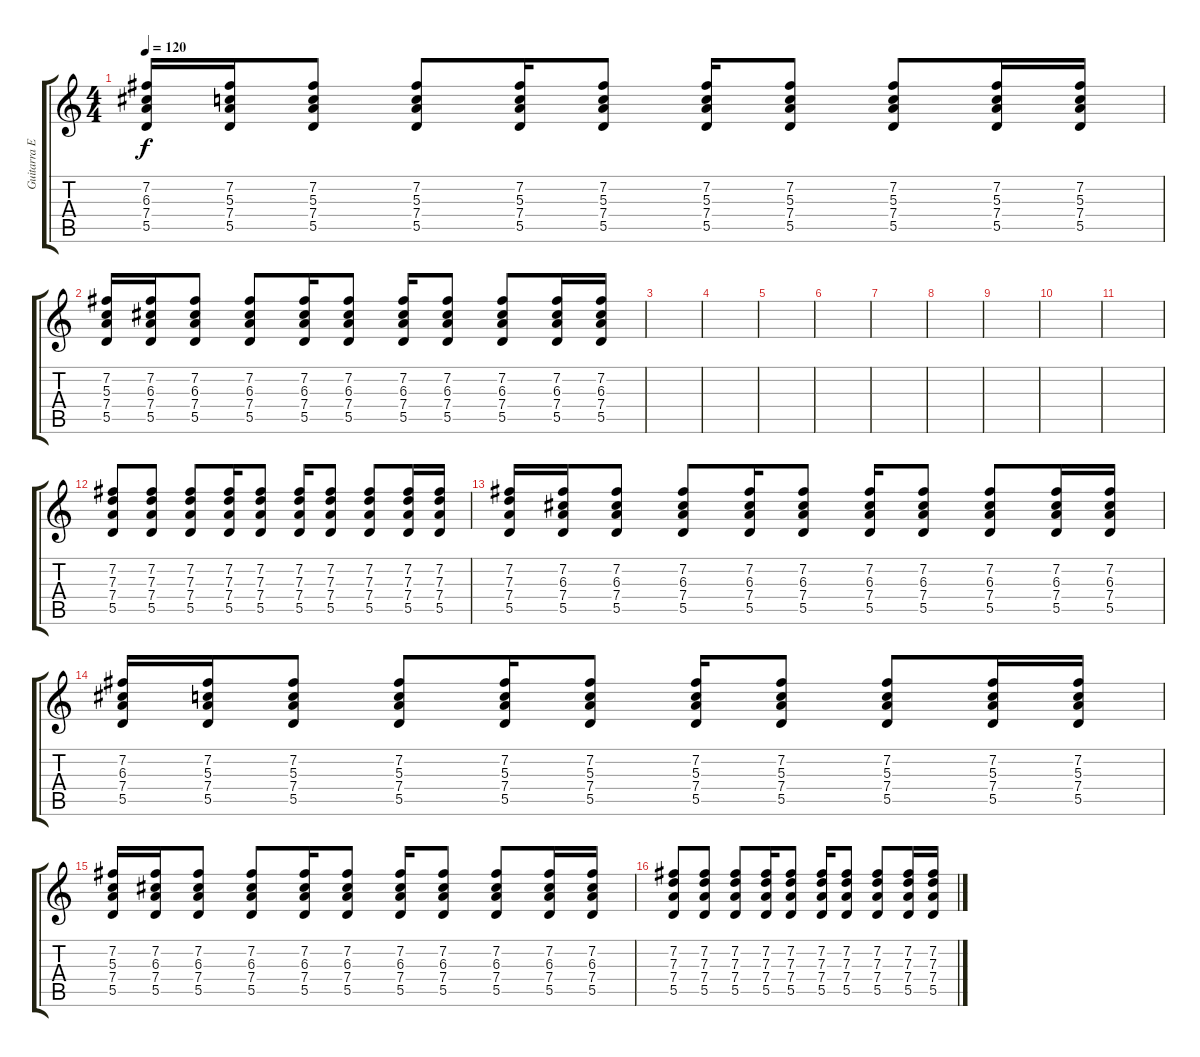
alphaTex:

\track ("Guitarra Extra" "Guitarra E") {instrument acousticguitarsteel}
\staff {score tabs}
\tuning (E4 B3 G3 D3 A2 E2) {hide}
\ts (4 4)
\tempo 120
\clef g2
\ks c
(7.2 6.3 7.4 5.5).16{dy f} (7.2 5.3 7.4 5.5).16 (7.2 5.3 7.4 5.5).8 (7.2 5.3 7.4 5.5).8 (7.2 5.3 7.4 5.5).16 (7.2 5.3 7.4 5.5).8 (7.2 5.3 7.4 5.5).16 (7.2 5.3 7.4 5.5).8 (7.2 5.3 7.4 5.5).8 (7.2 5.3 7.4 5.5).16 (7.2 5.3 7.4 5.5).16 |
(7.2 5.3 7.4 5.5).16 (7.2 6.3 7.4 5.5).16 (7.2 6.3 7.4 5.5).8 (7.2 6.3 7.4 5.5).8 (7.2 6.3 7.4 5.5).16 (7.2 6.3 7.4 5.5).8 (7.2 6.3 7.4 5.5).16 (7.2 6.3 7.4 5.5).8 (7.2 6.3 7.4 5.5).8 (7.2 6.3 7.4 5.5).16 (7.2 6.3 7.4 5.5).16 |
|
|
|
|
|
|
|
|
|
(7.2 7.3 7.4 5.5).8 (7.2 7.3 7.4 5.5).8 (7.2 7.3 7.4 5.5).8 (7.2 7.3 7.4 5.5).16 (7.2 7.3 7.4 5.5).8 (7.2 7.3 7.4 5.5).16 (7.2 7.3 7.4 5.5).8 (7.2 7.3 7.4 5.5).8 (7.2 7.3 7.4 5.5).16 (7.2 7.3 7.4 5.5).16 |
(7.2 7.3 7.4 5.5).16 (7.2 6.3 7.4 5.5).16 (7.2 6.3 7.4 5.5).8 (7.2 6.3 7.4 5.5).8 (7.2 6.3 7.4 5.5).16 (7.2 6.3 7.4 5.5).8 (7.2 6.3 7.4 5.5).16 (7.2 6.3 7.4 5.5).8 (7.2 6.3 7.4 5.5).8 (7.2 6.3 7.4 5.5).16 (7.2 6.3 7.4 5.5).16 |
(7.2 6.3 7.4 5.5).16 (7.2 5.3 7.4 5.5).16 (7.2 5.3 7.4 5.5).8 (7.2 5.3 7.4 5.5).8 (7.2 5.3 7.4 5.5).16 (7.2 5.3 7.4 5.5).8 (7.2 5.3 7.4 5.5).16 (7.2 5.3 7.4 5.5).8 (7.2 5.3 7.4 5.5).8 (7.2 5.3 7.4 5.5).16 (7.2 5.3 7.4 5.5).16 |
(7.2 5.3 7.4 5.5).16 (7.2 6.3 7.4 5.5).16 (7.2 6.3 7.4 5.5).8 (7.2 6.3 7.4 5.5).8 (7.2 6.3 7.4 5.5).16 (7.2 6.3 7.4 5.5).8 (7.2 6.3 7.4 5.5).16 (7.2 6.3 7.4 5.5).8 (7.2 6.3 7.4 5.5).8 (7.2 6.3 7.4 5.5).16 (7.2 6.3 7.4 5.5).16 |
(7.2 7.3 7.4 5.5).8 (7.2 7.3 7.4 5.5).8 (7.2 7.3 7.4 5.5).8 (7.2 7.3 7.4 5.5).16 (7.2 7.3 7.4 5.5).8 (7.2 7.3 7.4 5.5).16 (7.2 7.3 7.4 5.5).8 (7.2 7.3 7.4 5.5).8 (7.2 7.3 7.4 5.5).16 (7.2 7.3 7.4 5.5).16
